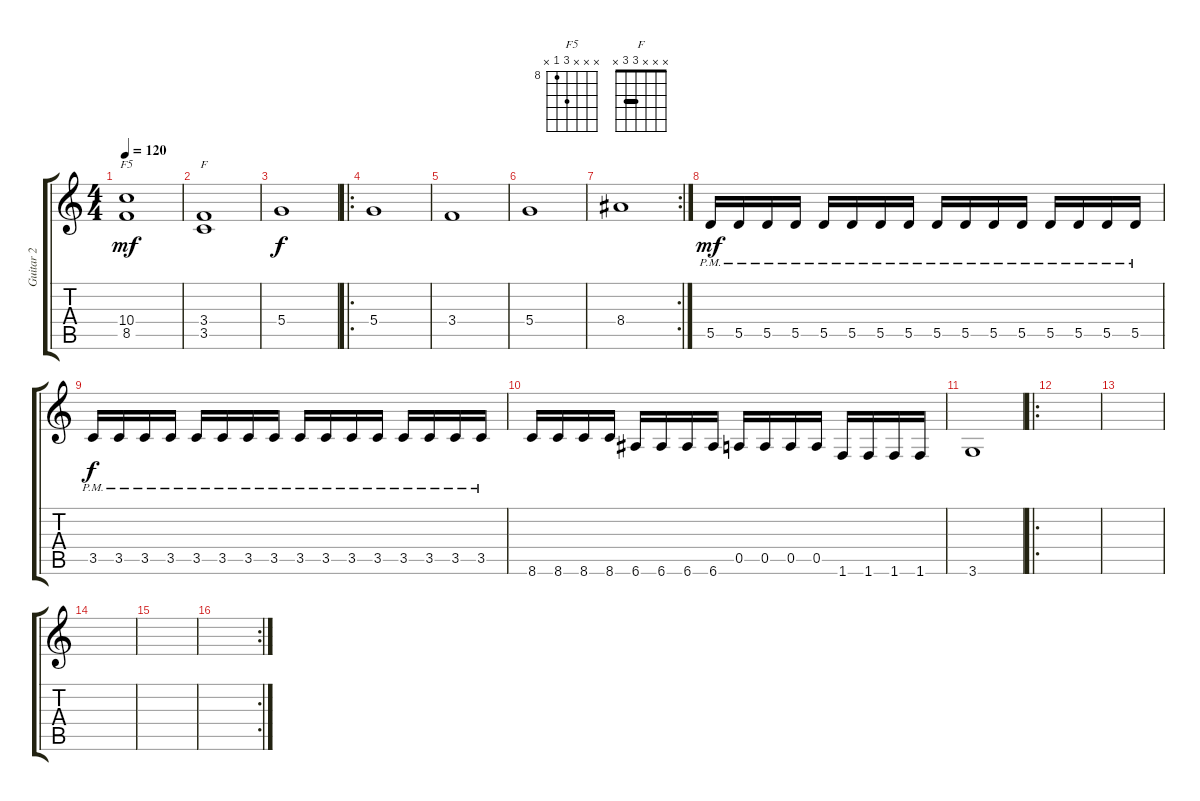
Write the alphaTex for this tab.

\track ("Guitar 2" "Guitar 2") {instrument distortionguitar}
\staff {score tabs}
\tuning (E4 B3 G3 D3 A2 E2) {hide}
\chord ("F5" x x x 10 8 x) {firstfret 8}
\chord ("F" x x x 3 3 x) {barre 3}
\ts (4 4)
\tempo 120
\clef g2
\ks c
(10.4 8.5).1{ch "F5" dy mf} |
(3.4 3.5).1{ch "F"} |
5.4.1{dy f} |
\ro
5.4.1 |
3.4.1 |
5.4.1 |
\rc 2
8.4.1 |
5.5{pm}.16{dy mf} 5.5{pm}.16 5.5{pm}.16 5.5{pm}.16 5.5{pm}.16 5.5{pm}.16 5.5{pm}.16 5.5{pm}.16 5.5{pm}.16 5.5{pm}.16 5.5{pm}.16 5.5{pm}.16 5.5{pm}.16 5.5{pm}.16 5.5{pm}.16 5.5{pm}.16 |
3.5{pm}.16{dy f} 3.5{pm}.16 3.5{pm}.16 3.5{pm}.16 3.5{pm}.16 3.5{pm}.16 3.5{pm}.16 3.5{pm}.16 3.5{pm}.16 3.5{pm}.16 3.5{pm}.16 3.5{pm}.16 3.5{pm}.16 3.5{pm}.16 3.5{pm}.16 3.5{pm}.16 |
8.6.16 8.6.16 8.6.16 8.6.16 6.6.16 6.6.16 6.6.16 6.6.16 0.5.16 0.5.16 0.5.16 0.5.16 1.6.16 1.6.16 1.6.16 1.6.16 |
3.6.1 |
\ro
|
|
|
|
\rc 2
